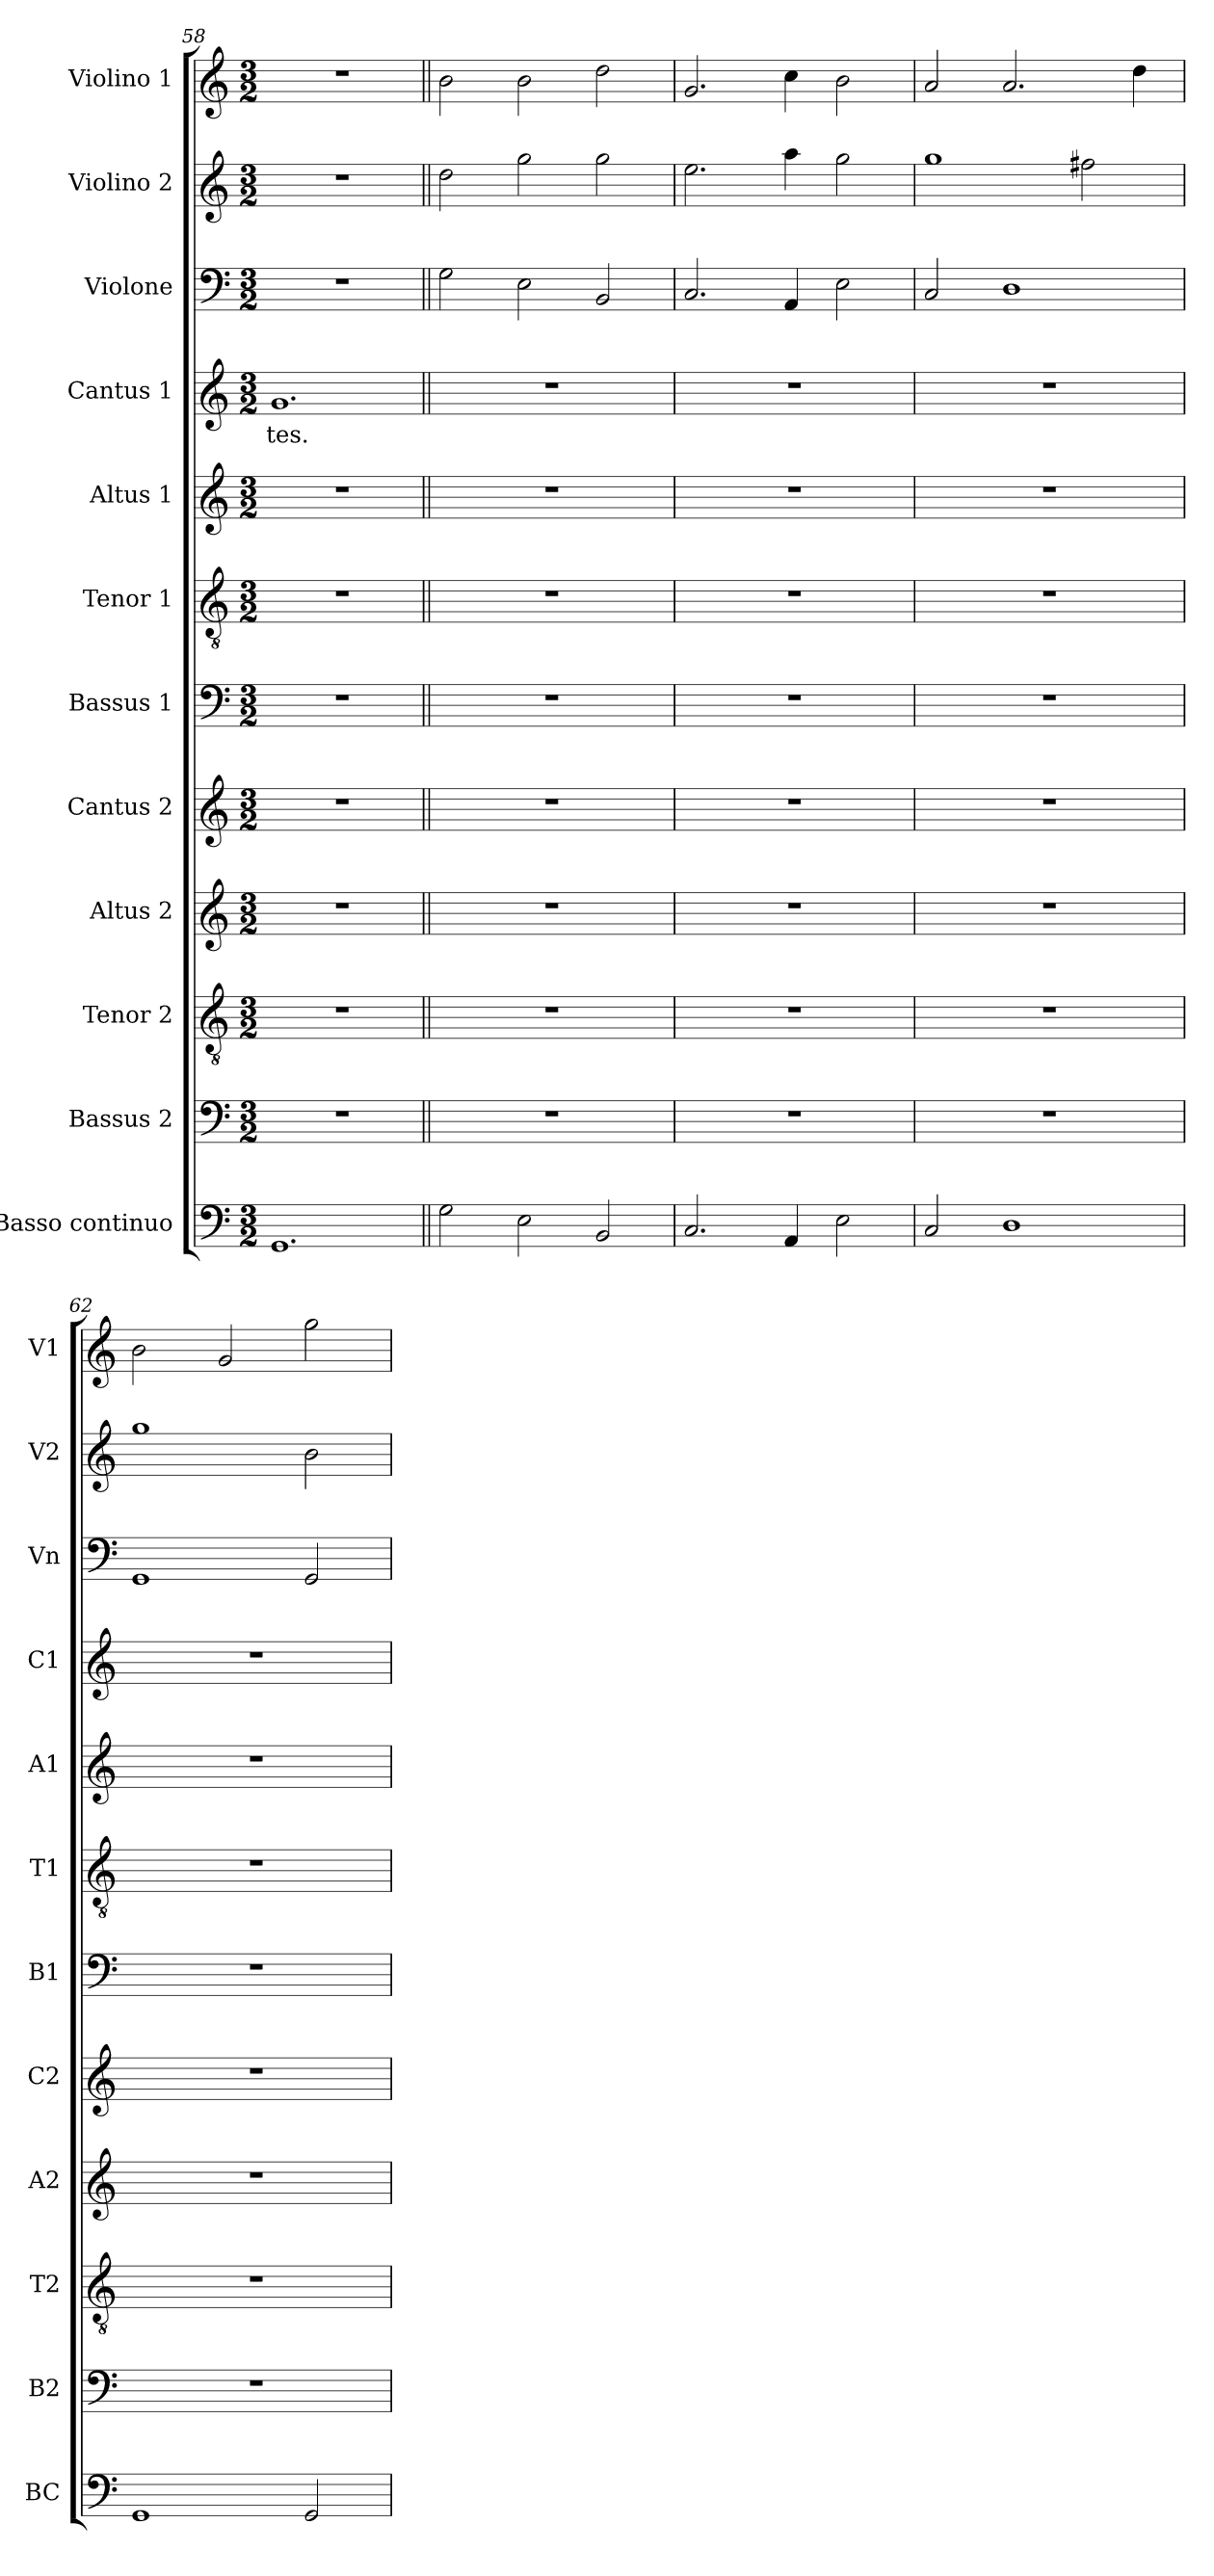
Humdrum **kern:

**kern	**kern	**kern	**kern	**kern	**kern	**kern	**kern	**kern	**text	**kern	**kern	**kern
*part12	*part11	*part10	*part9	*part8	*part7	*part6	*part5	*part4	*part4	*part3	*part2	*part1
*staff12	*staff11	*staff10	*staff9	*staff8	*staff7	*staff6	*staff5	*staff4	*staff4	*staff3	*staff2	*staff1
*I"Basso continuo	*I"Bassus 2	*I"Tenor 2	*I"Altus 2	*I"Cantus 2	*I"Bassus 1	*I"Tenor 1	*I"Altus 1	*I"Cantus 1	*	*I"Violone	*I"Violino 2	*I"Violino 1
*I'BC	*I'B2	*I'T2	*I'A2	*I'C2	*I'B1	*I'T1	*I'A1	*I'C1	*	*I'Vn	*I'V2	*I'V1
*clefF4	*clefF4	*clefGv2	*clefG2	*clefG2	*clefF4	*clefGv2	*clefG2	*clefG2	*	*clefF4	*clefG2	*clefG2
*ITrd7c12	*	*	*	*	*	*	*	*	*	*ITrd7c12	*	*
*k[]	*k[]	*k[]	*k[]	*k[]	*k[]	*k[]	*k[]	*k[]	*	*k[]	*k[]	*k[]
*C:	*C:	*C:	*C:	*C:	*C:	*C:	*C:	*C:	*	*C:	*C:	*C:
*M3/2	*M3/2	*M3/2	*M3/2	*M3/2	*M3/2	*M3/2	*M3/2	*M3/2	*	*M3/2	*M3/2	*M3/2
=58	=58	=58	=58	=58	=58	=58	=58	=58	=58	=58	=58	=58
!	!	!	!	!	!	!	!	!	!LO:LY:b	!	!	!
1.GGG	1.r	1.r	1.r	1.r	1.r	1.r	1.r	1.g	-tes.	1.r	1.r	1.r
!!LO:LB:g=z
=59||	=59||	=59||	=59||	=59||	=59||	=59||	=59||	=59||	=59||	=59||	=59||	=59||
2GG\	1.r	1.r	1.r	1.r	1.r	1.r	1.r	1.r	.	2GG\	2dd\	2b\
2EE\	.	.	.	.	.	.	.	.	.	2EE\	2gg\	2b\
2BBB/	.	.	.	.	.	.	.	.	.	2BBB/	2gg\	2dd\
=60	=60	=60	=60	=60	=60	=60	=60	=60	=60	=60	=60	=60
2.CC/	1.r	1.r	1.r	1.r	1.r	1.r	1.r	1.r	.	2.CC/	2.ee\	2.g/
4AAA/	.	.	.	.	.	.	.	.	.	4AAA/	4aa\	4cc\
2EE\	.	.	.	.	.	.	.	.	.	2EE\	2gg\	2b\
=61	=61	=61	=61	=61	=61	=61	=61	=61	=61	=61	=61	=61
2CC/	1.r	1.r	1.r	1.r	1.r	1.r	1.r	1.r	.	2CC/	1gg	2a/
1DD	.	.	.	.	.	.	.	.	.	1DD	.	2.a/
.	.	.	.	.	.	.	.	.	.	.	2ff#X\	.
.	.	.	.	.	.	.	.	.	.	.	.	4dd\
=62	=62	=62	=62	=62	=62	=62	=62	=62	=62	=62	=62	=62
1GGG	1.r	1.r	1.r	1.r	1.r	1.r	1.r	1.r	.	1GGG	1gg	2b\
.	.	.	.	.	.	.	.	.	.	.	.	2g/
2GGG/	.	.	.	.	.	.	.	.	.	2GGG/	2b\	2gg\
=	=	=	=	=	=	=	=	=	=	=	=	=
*-	*-	*-	*-	*-	*-	*-	*-	*-	*-	*-	*-	*-
